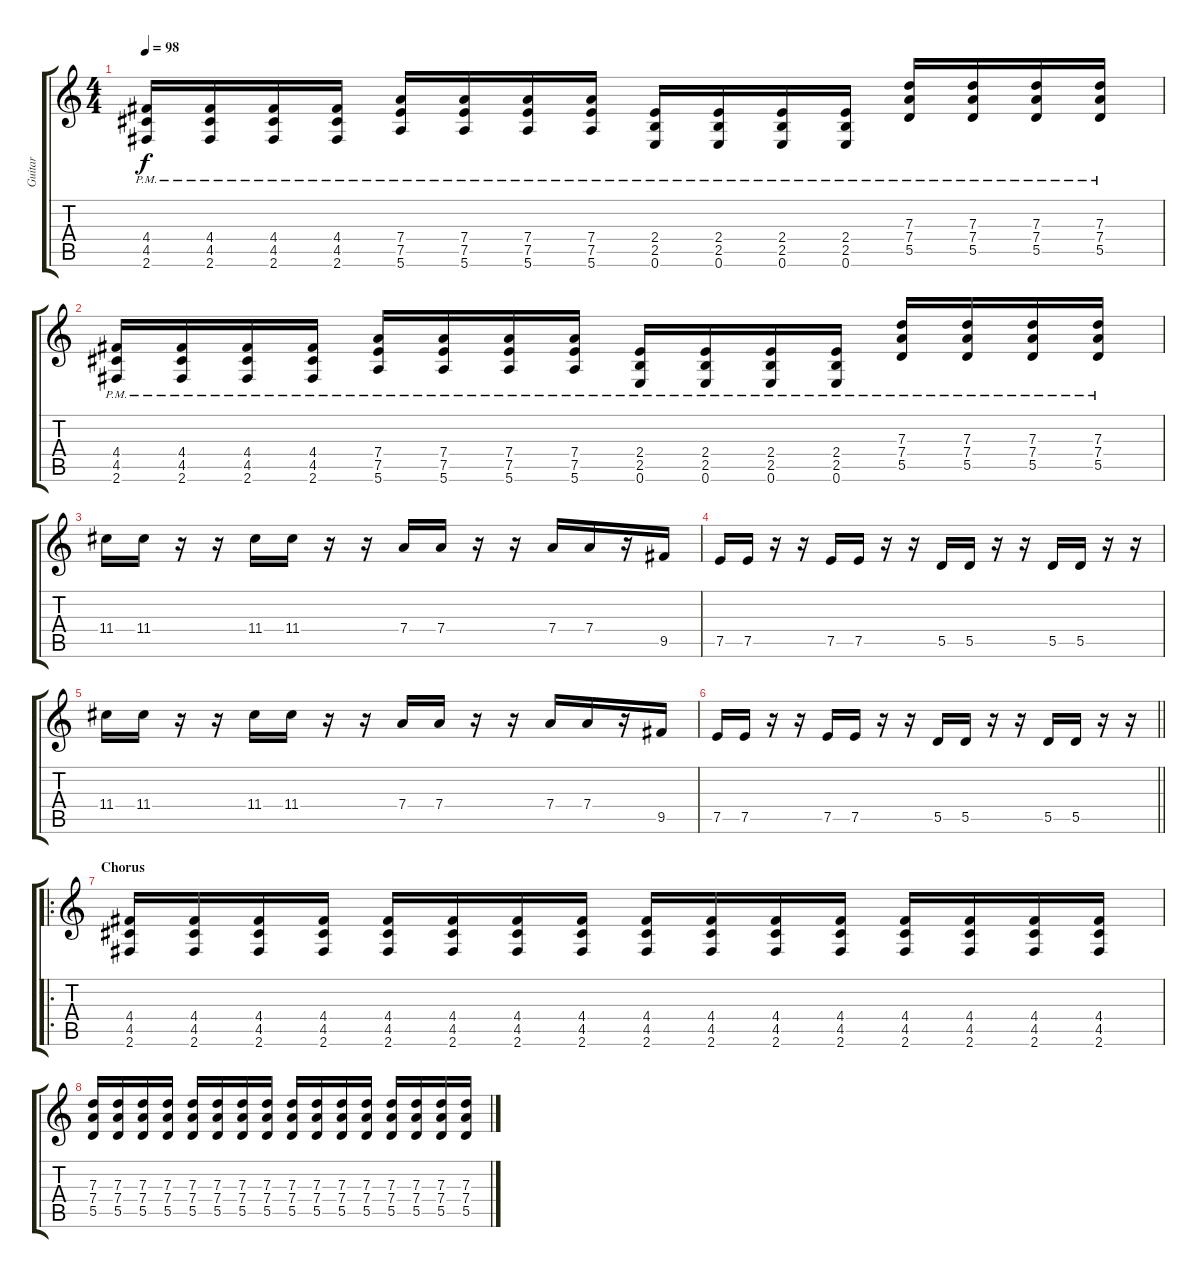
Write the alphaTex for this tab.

\track ("Guitar" "Guitar") {instrument distortionguitar}
\staff {score tabs}
\tuning (E4 B3 G3 D3 A2 E2) {hide}
\ts (4 4)
\tempo 98
\clef g2
\ks c
(4.4{pm} 4.5{pm} 2.6{pm}).16{dy f} (4.4{pm} 4.5{pm} 2.6{pm}).16 (4.4{pm} 4.5{pm} 2.6{pm}).16 (4.4{pm} 4.5{pm} 2.6{pm}).16 (7.4{pm} 7.5{pm} 5.6{pm}).16 (7.4{pm} 7.5{pm} 5.6{pm}).16 (7.4{pm} 7.5{pm} 5.6{pm}).16 (7.4{pm} 7.5{pm} 5.6{pm}).16 (2.4{pm} 2.5{pm} 0.6{pm}).16 (2.4{pm} 2.5{pm} 0.6{pm}).16 (2.4{pm} 2.5{pm} 0.6{pm}).16 (2.4{pm} 2.5{pm} 0.6{pm}).16 (7.3{pm} 7.4{pm} 5.5{pm}).16 (7.3{pm} 7.4{pm} 5.5{pm}).16 (7.3{pm} 7.4{pm} 5.5{pm}).16 (7.3{pm} 7.4{pm} 5.5{pm}).16 |
(4.4{pm} 4.5{pm} 2.6{pm}).16 (4.4{pm} 4.5{pm} 2.6{pm}).16 (4.4{pm} 4.5{pm} 2.6{pm}).16 (4.4{pm} 4.5{pm} 2.6{pm}).16 (7.4{pm} 7.5{pm} 5.6{pm}).16 (7.4{pm} 7.5{pm} 5.6{pm}).16 (7.4{pm} 7.5{pm} 5.6{pm}).16 (7.4{pm} 7.5{pm} 5.6{pm}).16 (2.4{pm} 2.5{pm} 0.6{pm}).16 (2.4{pm} 2.5{pm} 0.6{pm}).16 (2.4{pm} 2.5{pm} 0.6{pm}).16 (2.4{pm} 2.5{pm} 0.6{pm}).16 (7.3{pm} 7.4{pm} 5.5{pm}).16 (7.3{pm} 7.4{pm} 5.5{pm}).16 (7.3{pm} 7.4{pm} 5.5{pm}).16 (7.3{pm} 7.4{pm} 5.5{pm}).16 |
11.4.16 11.4.16 r.16 r.16 11.4.16 11.4.16 r.16 r.16 7.4.16 7.4.16 r.16 r.16 7.4.16 7.4.16 r.16 9.5.16 |
7.5.16 7.5.16 r.16 r.16 7.5.16 7.5.16 r.16 r.16 5.5.16 5.5.16 r.16 r.16 5.5.16 5.5.16 r.16 r.16 |
11.4.16 11.4.16 r.16 r.16 11.4.16 11.4.16 r.16 r.16 7.4.16 7.4.16 r.16 r.16 7.4.16 7.4.16 r.16 9.5.16 |
\barLineRight lightlight
7.5.16 7.5.16 r.16 r.16 7.5.16 7.5.16 r.16 r.16 5.5.16 5.5.16 r.16 r.16 5.5.16 5.5.16 r.16 r.16 |
\ro
\section ("" "Chorus")
(4.4 4.5 2.6).16 (4.4 4.5 2.6).16 (4.4 4.5 2.6).16 (4.4 4.5 2.6).16 (4.4 4.5 2.6).16 (4.4 4.5 2.6).16 (4.4 4.5 2.6).16 (4.4 4.5 2.6).16 (4.4 4.5 2.6).16 (4.4 4.5 2.6).16 (4.4 4.5 2.6).16 (4.4 4.5 2.6).16 (4.4 4.5 2.6).16 (4.4 4.5 2.6).16 (4.4 4.5 2.6).16 (4.4 4.5 2.6).16 |
(7.3 7.4 5.5).16 (7.3 7.4 5.5).16 (7.3 7.4 5.5).16 (7.3 7.4 5.5).16 (7.3 7.4 5.5).16 (7.3 7.4 5.5).16 (7.3 7.4 5.5).16 (7.3 7.4 5.5).16 (7.3 7.4 5.5).16 (7.3 7.4 5.5).16 (7.3 7.4 5.5).16 (7.3 7.4 5.5).16 (7.3 7.4 5.5).16 (7.3 7.4 5.5).16 (7.3 7.4 5.5).16 (7.3 7.4 5.5).16
